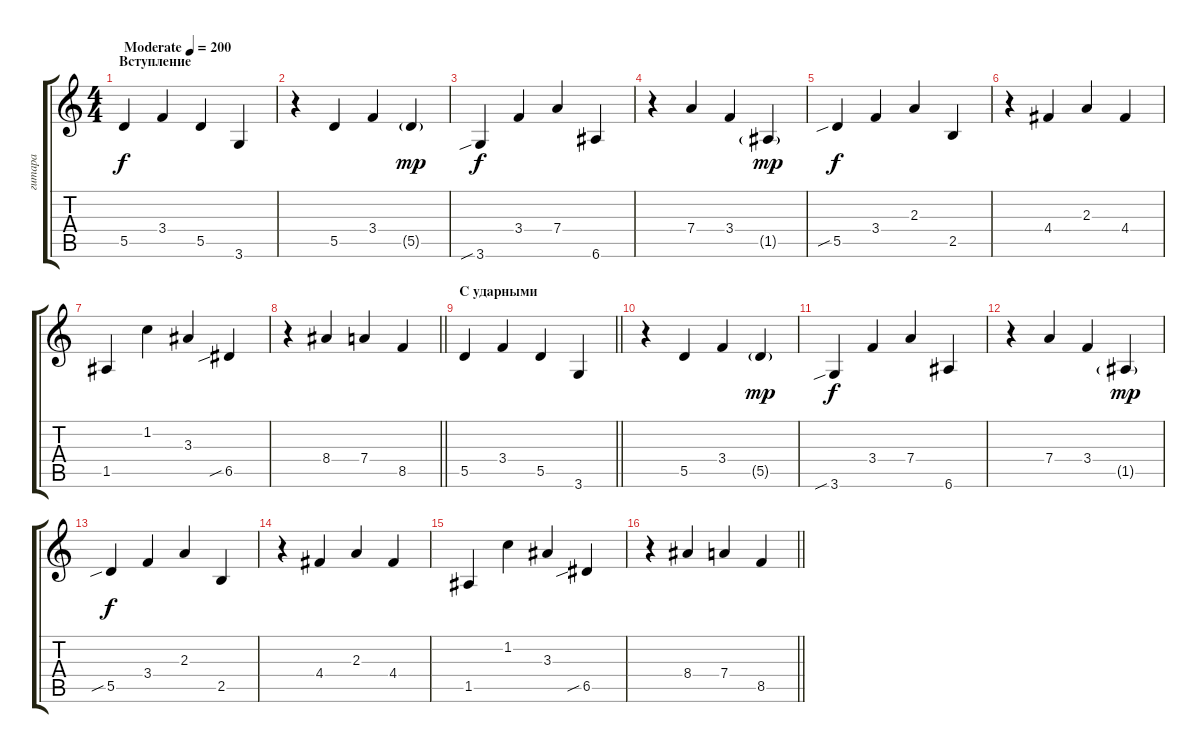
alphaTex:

\track ("гитара" "гитара") {instrument acousticguitarsteel}
\staff {score tabs}
\tuning (E4 B3 G3 D3 A2 E2) {hide}
\ts (4 4)
\section ("" "Вступление")
\tempo (200 "Moderate")
\clef g2
\ks c
5.5.4{dy f instrument acousticguitarsteel} 3.4.4 5.5.4 3.6.4 |
r.4 5.5.4 3.4.4 5.5{g}.4{dy mp} |
3.6{sib}.4{dy f} 3.4.4 7.4.4 6.6.4 |
r.4 7.4.4 3.4.4 1.5{g}.4{dy mp} |
5.5{sib}.4{dy f} 3.4.4 2.3.4 2.5.4 |
r.4 4.4.4 2.3.4 4.4.4 |
1.5.4 1.2.4 3.3.4 6.5{sib}.4 |
\barLineRight lightlight
r.4 8.4.4 7.4.4 8.5.4 |
\section ("" "С ударными")
\barLineRight lightlight
5.5.4 3.4.4 5.5.4 3.6.4 |
r.4 5.5.4 3.4.4 5.5{g}.4{dy mp} |
3.6{sib}.4{dy f} 3.4.4 7.4.4 6.6.4 |
r.4 7.4.4 3.4.4 1.5{g}.4{dy mp} |
5.5{sib}.4{dy f} 3.4.4 2.3.4 2.5.4 |
r.4 4.4.4 2.3.4 4.4.4 |
1.5.4 1.2.4 3.3.4 6.5{sib}.4 |
\barLineRight lightlight
r.4 8.4.4 7.4.4 8.5.4
